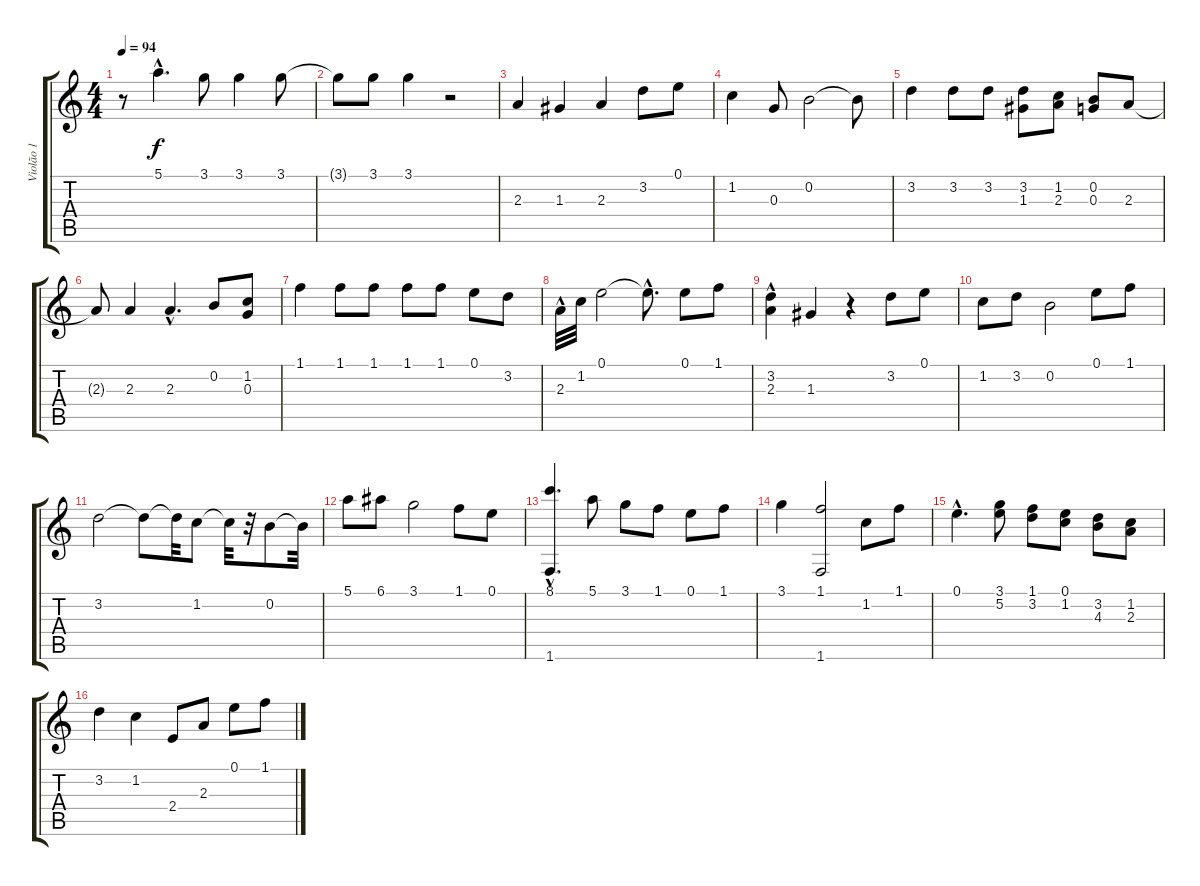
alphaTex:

\track ("Violão 1" "Violão 1") {instrument acousticguitarnylon}
\staff {score tabs}
\tuning (E4 B3 G3 D3 A2 E2) {hide}
\ts (4 4)
\tempo 94
\clef g2
\ks c
r.8{dy f} 5.1{hac}.4{d} 3.1.8 3.1.4 3.1.8 |
3.1{t}.8 3.1.8 3.1.4 r.2 |
2.3.4 1.3.4 2.3.4 3.2.8 0.1.8 |
1.2.4 0.3.8 0.2.2 0.2{t}.8 |
3.2.4 3.2.8 3.2.8 (3.2 1.3).8 (1.2 2.3).8 (0.2 0.3).8 2.3.8 |
2.3{t}.8 2.3.4 2.3{hac}.4{d} 0.2.8 (1.2 0.3).8 |
1.1.4 1.1.8 1.1.8 1.1.8 1.1.8 0.1.8 3.2.8 |
2.3{hac}.32 1.2.32 0.1.2 0.1{hac t}.8{d} 0.1.8 1.1.8 |
(3.2{hac} 2.3).4 1.3.4 r.4 3.2.8 0.1.8 |
1.2.8 3.2.8 0.2.2 0.1.8 1.1.8 |
3.2.2 3.2{t}.8 3.2{t}.32 1.2.8 1.2{t}.32 r.32 0.2.8 0.2{t}.32 |
5.1.8 6.1.8 3.1.2 1.1.8 0.1.8 |
(8.1{hac} 1.6{hac}).4{d} 5.1.8 3.1.8 1.1.8 0.1.8 1.1.8 |
3.1.4 (1.1 1.6).2 1.2.8 1.1.8 |
0.1{hac}.4{d} (3.1 5.2).8 (1.1 3.2).8 (0.1 1.2).8 (3.2 4.3).8 (1.2 2.3).8 |
3.2.4 1.2.4 2.4.8 2.3.8 0.1.8 1.1.8
